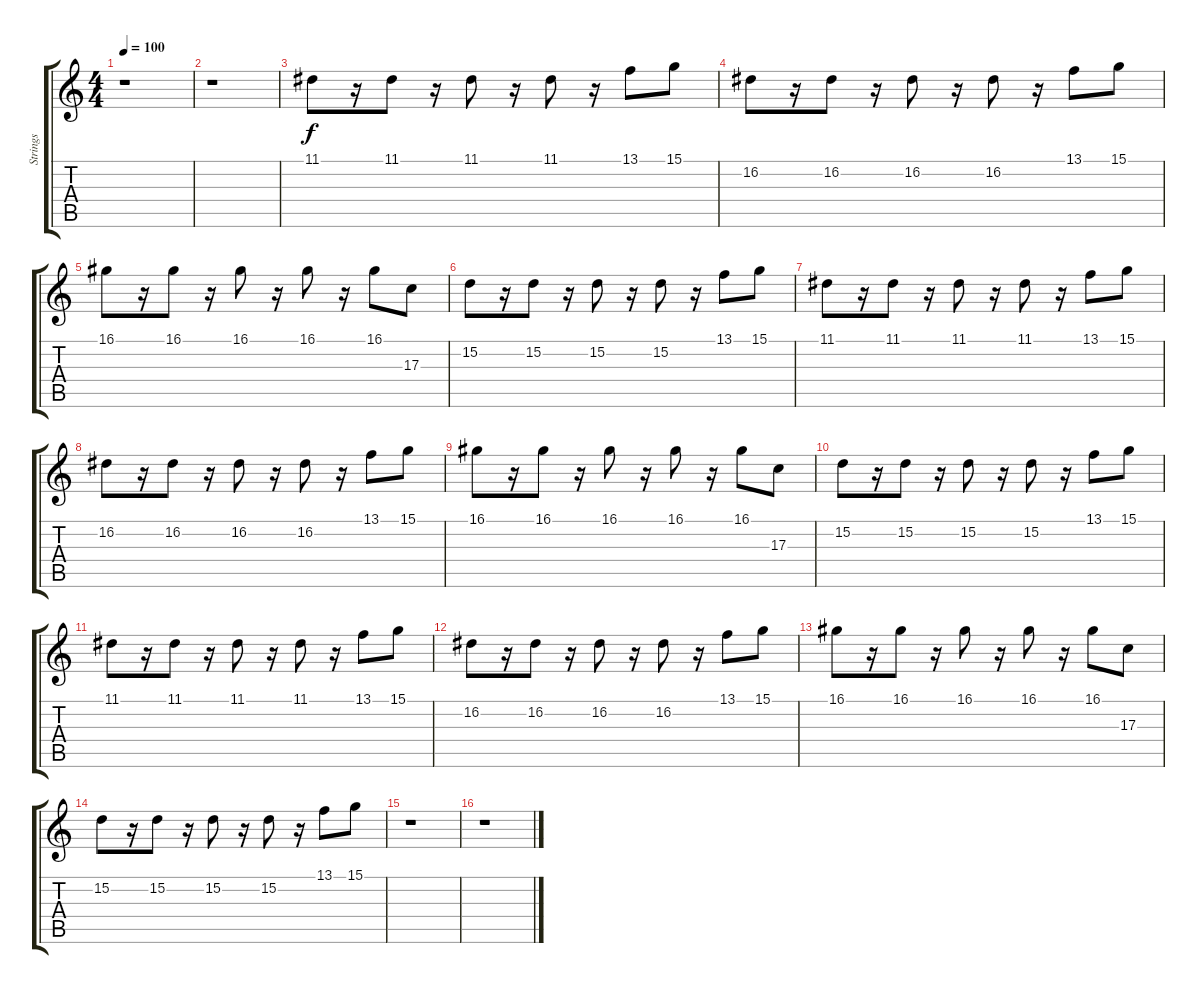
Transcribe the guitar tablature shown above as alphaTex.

\track ("Strings" "Strings") {instrument stringensemble1}
\staff {score tabs}
\tuning (E4 B3 G3 D3 A2 E2) {hide}
\ts (4 4)
\tempo 100
\clef g2
\ks c
r.1{dy f} |
r.1 |
11.1.8 r.16 11.1.8 r.16 11.1.8 r.16 11.1.8 r.16 13.1.8 15.1.8 |
16.2.8 r.16 16.2.8 r.16 16.2.8 r.16 16.2.8 r.16 13.1.8 15.1.8 |
16.1.8 r.16 16.1.8 r.16 16.1.8 r.16 16.1.8 r.16 16.1.8 17.3.8 |
15.2.8 r.16 15.2.8 r.16 15.2.8 r.16 15.2.8 r.16 13.1.8 15.1.8 |
11.1.8 r.16 11.1.8 r.16 11.1.8 r.16 11.1.8 r.16 13.1.8 15.1.8 |
16.2.8 r.16 16.2.8 r.16 16.2.8 r.16 16.2.8 r.16 13.1.8 15.1.8 |
16.1.8 r.16 16.1.8 r.16 16.1.8 r.16 16.1.8 r.16 16.1.8 17.3.8 |
15.2.8 r.16 15.2.8 r.16 15.2.8 r.16 15.2.8 r.16 13.1.8 15.1.8 |
11.1.8 r.16 11.1.8 r.16 11.1.8 r.16 11.1.8 r.16 13.1.8 15.1.8 |
16.2.8 r.16 16.2.8 r.16 16.2.8 r.16 16.2.8 r.16 13.1.8 15.1.8 |
16.1.8 r.16 16.1.8 r.16 16.1.8 r.16 16.1.8 r.16 16.1.8 17.3.8 |
15.2.8 r.16 15.2.8 r.16 15.2.8 r.16 15.2.8 r.16 13.1.8 15.1.8 |
r.1 |
r.1
